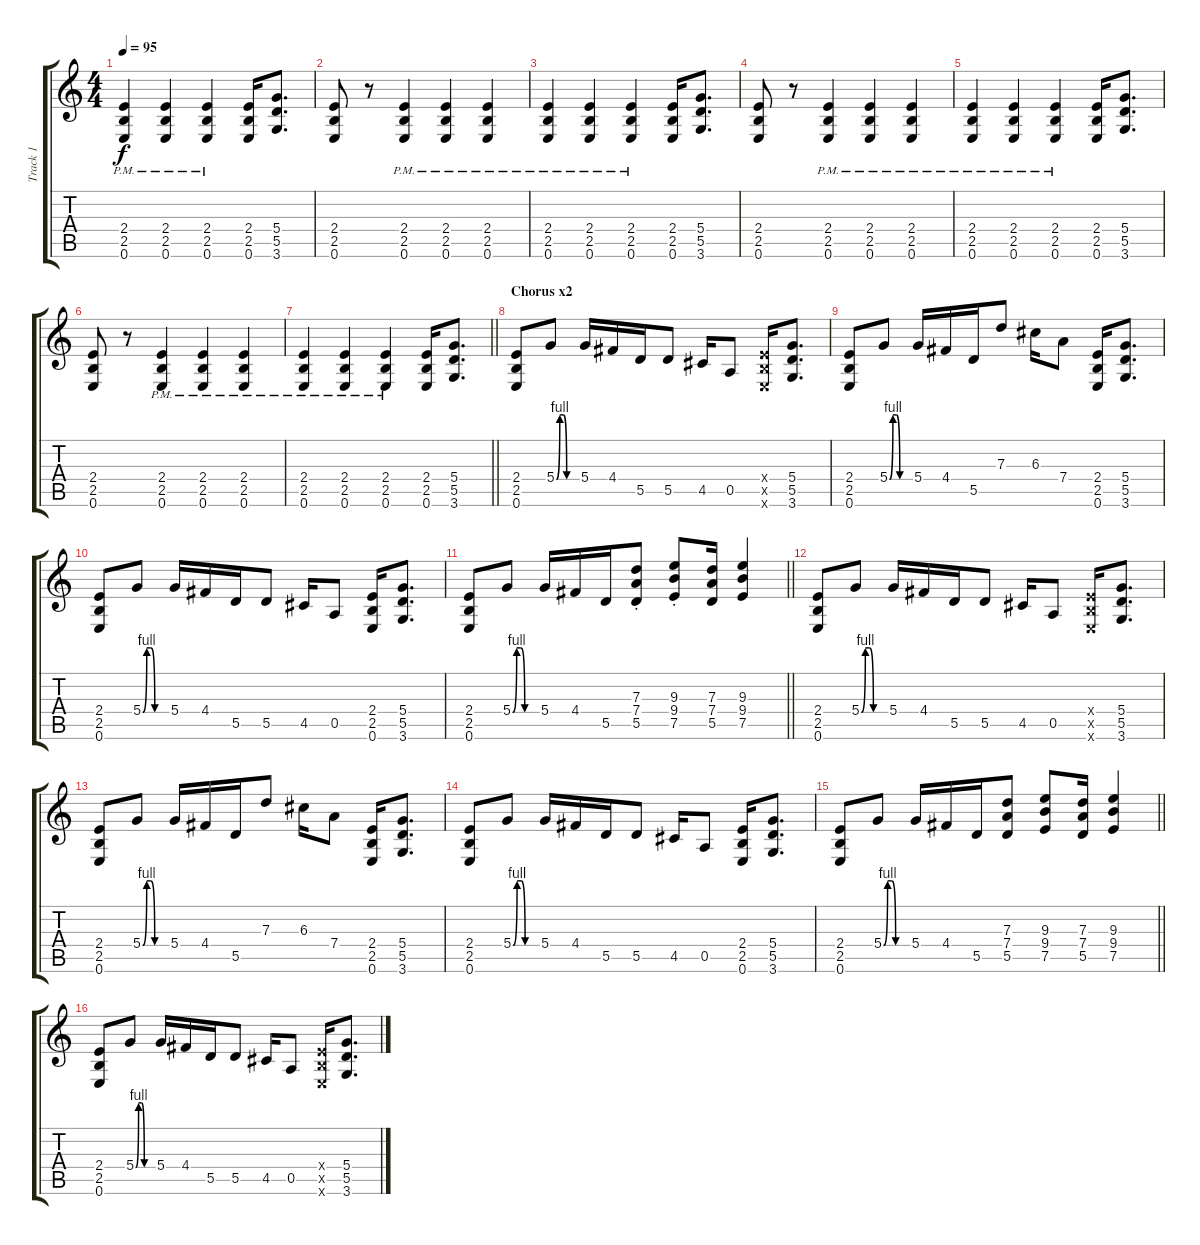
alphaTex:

\track ("Track 1" "Track 1") {instrument distortionguitar}
\staff {score tabs}
\tuning (E4 B3 G3 D3 A2 E2) {hide}
\ts (4 4)
\tempo 95
\clef g2
\ks c
(2.4{pm} 2.5{pm} 0.6{pm}).4{dy f} (2.4{pm} 2.5{pm} 0.6{pm}).4 (2.4{pm} 2.5{pm} 0.6{pm}).4 (2.4 2.5 0.6).16 (5.4 5.5 3.6).8{d} |
(2.4 2.5 0.6).8 r.8 (2.4{pm} 2.5{pm} 0.6{pm}).4 (2.4{pm} 2.5{pm} 0.6{pm}).4 (2.4{pm} 2.5{pm} 0.6{pm}).4 |
(2.4{pm} 2.5{pm} 0.6{pm}).4 (2.4{pm} 2.5{pm} 0.6{pm}).4 (2.4{pm} 2.5{pm} 0.6{pm}).4 (2.4 2.5 0.6).16 (5.4 5.5 3.6).8{d} |
(2.4 2.5 0.6).8 r.8 (2.4{pm} 2.5{pm} 0.6{pm}).4 (2.4{pm} 2.5{pm} 0.6{pm}).4 (2.4{pm} 2.5{pm} 0.6{pm}).4 |
(2.4{pm} 2.5{pm} 0.6{pm}).4 (2.4{pm} 2.5{pm} 0.6{pm}).4 (2.4{pm} 2.5{pm} 0.6{pm}).4 (2.4 2.5 0.6).16 (5.4 5.5 3.6).8{d} |
(2.4 2.5 0.6).8 r.8 (2.4{pm} 2.5{pm} 0.6{pm}).4 (2.4{pm} 2.5{pm} 0.6{pm}).4 (2.4{pm} 2.5{pm} 0.6{pm}).4 |
\barLineRight lightlight
(2.4{pm} 2.5{pm} 0.6{pm}).4 (2.4{pm} 2.5{pm} 0.6{pm}).4 (2.4{pm} 2.5{pm} 0.6{pm}).4 (2.4 2.5 0.6).16 (5.4 5.5 3.6).8{d} |
\section ("" "Chorus x2")
(2.4 2.5 0.6).8 5.4{be (custom 0 0 10 4 20 4 30 0 60 0)}.8 5.4.16 4.4.16 5.5.16 5.5.8 4.5.16 0.5.8 (2.4{x} 2.5{x} 0.6{x}).16 (5.4 5.5 3.6).8{d} |
(2.4 2.5 0.6).8 5.4{be (custom 0 0 10 4 20 4 30 0 60 0)}.8 5.4.16 4.4.16 5.5.16 7.3.8 6.3.16 7.4.8 (2.4 2.5 0.6).16 (5.4 5.5 3.6).8{d} |
(2.4 2.5 0.6).8 5.4{be (custom 0 0 10 4 20 4 30 0 60 0)}.8 5.4.16 4.4.16 5.5.16 5.5.8 4.5.16 0.5.8 (2.4 2.5 0.6).16 (5.4 5.5 3.6).8{d} |
\barLineRight lightlight
(2.4 2.5 0.6).8 5.4{be (custom 0 0 10 4 20 4 30 0 60 0)}.8 5.4.16 4.4.16 5.5.16 (7.3{st} 7.4{st} 5.5{st}).8 (9.3{st} 9.4 7.5).8 (7.3 7.4 5.5).16 (9.3 9.4 7.5).4 |
(2.4 2.5 0.6).8 5.4{be (custom 0 0 10 4 20 4 30 0 60 0)}.8 5.4.16 4.4.16 5.5.16 5.5.8 4.5.16 0.5.8 (2.4{x} 2.5{x} 0.6{x}).16 (5.4 5.5 3.6).8{d} |
(2.4 2.5 0.6).8 5.4{be (custom 0 0 10 4 20 4 30 0 60 0)}.8 5.4.16 4.4.16 5.5.16 7.3.8 6.3.16 7.4.8 (2.4 2.5 0.6).16 (5.4 5.5 3.6).8{d} |
(2.4 2.5 0.6).8 5.4{be (custom 0 0 10 4 20 4 30 0 60 0)}.8 5.4.16 4.4.16 5.5.16 5.5.8 4.5.16 0.5.8 (2.4 2.5 0.6).16 (5.4 5.5 3.6).8{d} |
\barLineRight lightlight
(2.4 2.5 0.6).8 5.4{be (custom 0 0 10 4 20 4 30 0 60 0)}.8 5.4.16 4.4.16 5.5.16 (7.3 7.4 5.5).8 (9.3 9.4 7.5).8 (7.3 7.4 5.5).16 (9.3 9.4 7.5).4 |
(2.4 2.5 0.6).8 5.4{be (custom 0 0 10 4 20 4 30 0 60 0)}.8 5.4.16 4.4.16 5.5.16 5.5.8 4.5.16 0.5.8 (2.4{x} 2.5{x} 0.6{x}).16 (5.4 5.5 3.6).8{d}
